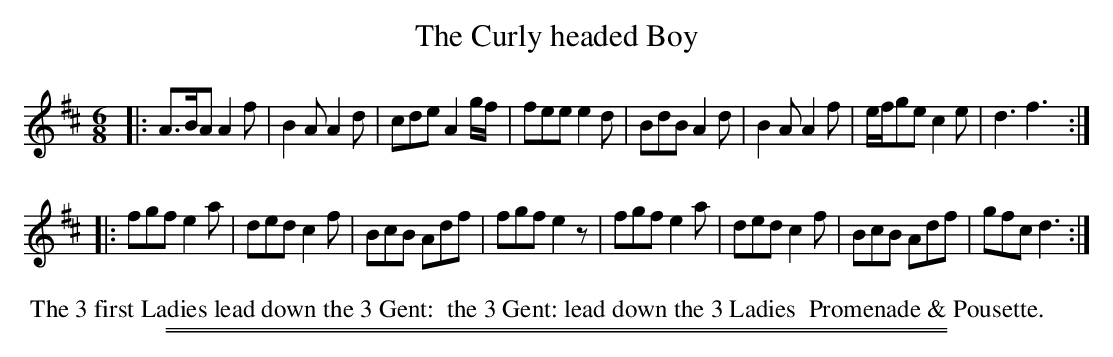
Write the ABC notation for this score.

X:1
T: The Curly headed Boy
M: 6/8
L: 1/8
K: D
|:\
A>BA A2f | B2A A2d | cde A2g/f/ | fee e2d |\
BdB A2d | B2A A2f | e/f/ge c2e | d3 f3 :|
|:\
fgf e2a | ded c2f | BcB Adf | fgf e2z |\
fgf e2a | ded c2f | BcB Adf | gfc d3 :|
